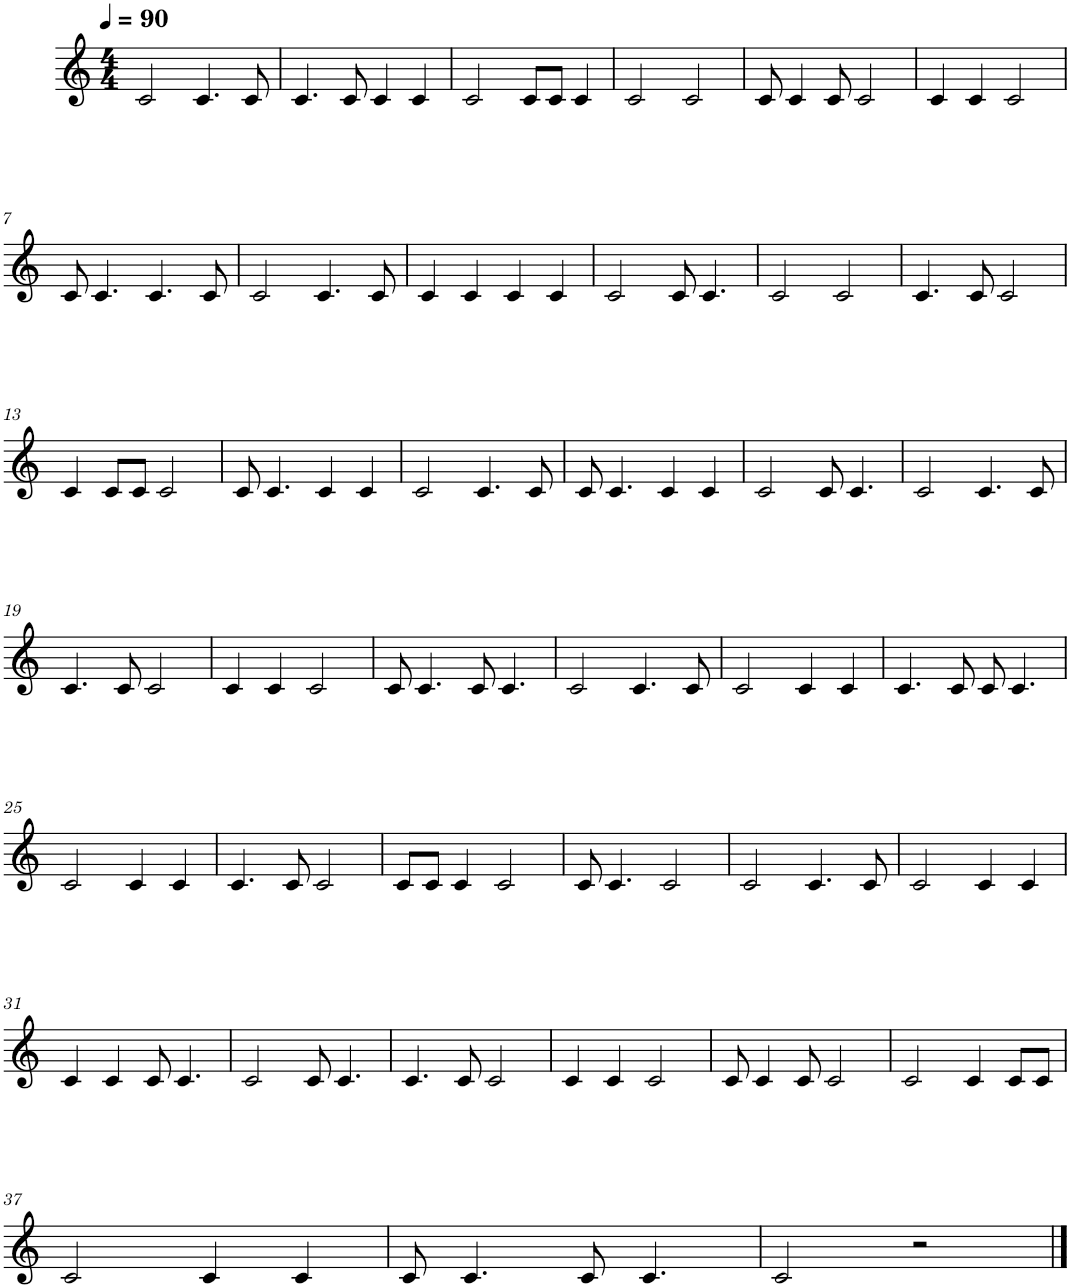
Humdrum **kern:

**kern
*part1
*staff1
*I"Piano
*I'Pno.
*clefG2
*k[]
*M4/4
*MM90
=1
2c/
4.c/
8c/
=2
4.c/
8c/
4c/
4c/
=3
2c/
8c/L
8c/J
4c/
=4
2c/
2c/
=5
8c/
4c/
8c/
2c/
=6
4c/
4c/
2c/
!!LO:LB:g=z
=7
8c/
4.c/
4.c/
8c/
=8
2c/
4.c/
8c/
=9
4c/
4c/
4c/
4c/
=10
2c/
8c/
4.c/
=11
2c/
2c/
=12
4.c/
8c/
2c/
!!LO:LB:g=z
=13
4c/
8c/L
8c/J
2c/
=14
8c/
4.c/
4c/
4c/
=15
2c/
4.c/
8c/
=16
8c/
4.c/
4c/
4c/
=17
2c/
8c/
4.c/
=18
2c/
4.c/
8c/
!!LO:LB:g=z
=19
4.c/
8c/
2c/
=20
4c/
4c/
2c/
=21
8c/
4.c/
8c/
4.c/
=22
2c/
4.c/
8c/
=23
2c/
4c/
4c/
=24
4.c/
8c/
8c/
4.c/
!!LO:LB:g=z
=25
2c/
4c/
4c/
=26
4.c/
8c/
2c/
=27
8c/L
8c/J
4c/
2c/
=28
8c/
4.c/
2c/
=29
2c/
4.c/
8c/
=30
2c/
4c/
4c/
!!LO:LB:g=z
=31
4c/
4c/
8c/
4.c/
=32
2c/
8c/
4.c/
=33
4.c/
8c/
2c/
=34
4c/
4c/
2c/
=35
8c/
4c/
8c/
2c/
=36
2c/
4c/
8c/L
8c/J
!!LO:LB:g=z
=37
2c/
4c/
4c/
=38
8c/
4.c/
8c/
4.c/
=39
2c/
2r
==
*-
